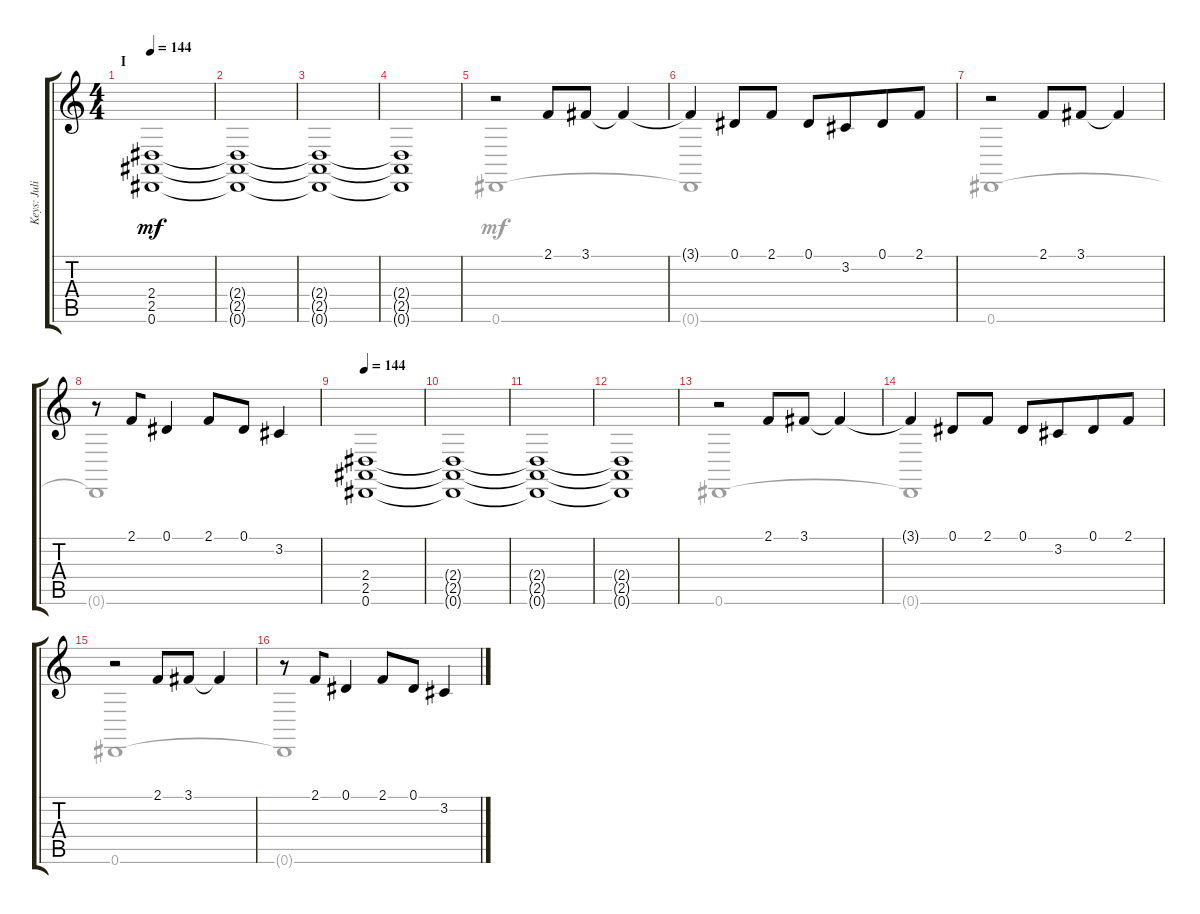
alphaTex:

\track ("Keys: Julie" "Keys: Juli") {instrument synthstrings1}
\staff {score tabs}
\tuning (Eb4 Bb3 Gb3 Db3 Ab2 Eb2) {hide}
\voice
\ts (4 4)
\section ("" "I")
\tempo 144
\clef g2
\ks c
(2.4 2.5 0.6).1{dy mf} |
(2.4{t} 2.5{t} 0.6{t}).1{volume 1} |
(2.4{t} 2.5{t} 0.6{t}).1 |
(2.4{t} 2.5{t} 0.6{t}).1 |
r.2{volume 8} 2.1.8 3.1.8{beam merge} 3.1{t}.4 |
3.1{t}.4{beam merge} 0.1.8 2.1.8 0.1.8 3.2.8{beam merge} 0.1.8 2.1.8 |
r.2 2.1.8 3.1.8{beam merge} 3.1{t}.4 |
r.8 2.1.8{beam merge} 0.1.4 2.1.8 0.1.8 3.2.4 |
\tempo 144
(2.4 2.5 0.6).1 |
(2.4{t} 2.5{t} 0.6{t}).1{volume 1} |
(2.4{t} 2.5{t} 0.6{t}).1 |
(2.4{t} 2.5{t} 0.6{t}).1 |
r.2{volume 8} 2.1.8 3.1.8{beam merge} 3.1{t}.4 |
3.1{t}.4{beam merge} 0.1.8 2.1.8 0.1.8 3.2.8{beam merge} 0.1.8 2.1.8 |
r.2 2.1.8 3.1.8{beam merge} 3.1{t}.4 |
r.8 2.1.8{beam merge} 0.1.4 2.1.8 0.1.8 3.2.4
\voice
\clef g2
\ottava regular
\simile none
\ks c
|
|
|
|
0.6.1 |
0.6{t}.1 |
0.6.1 |
0.6{t}.1 |
|
|
|
|
0.6.1 |
0.6{t}.1 |
0.6.1 |
0.6{t}.1
